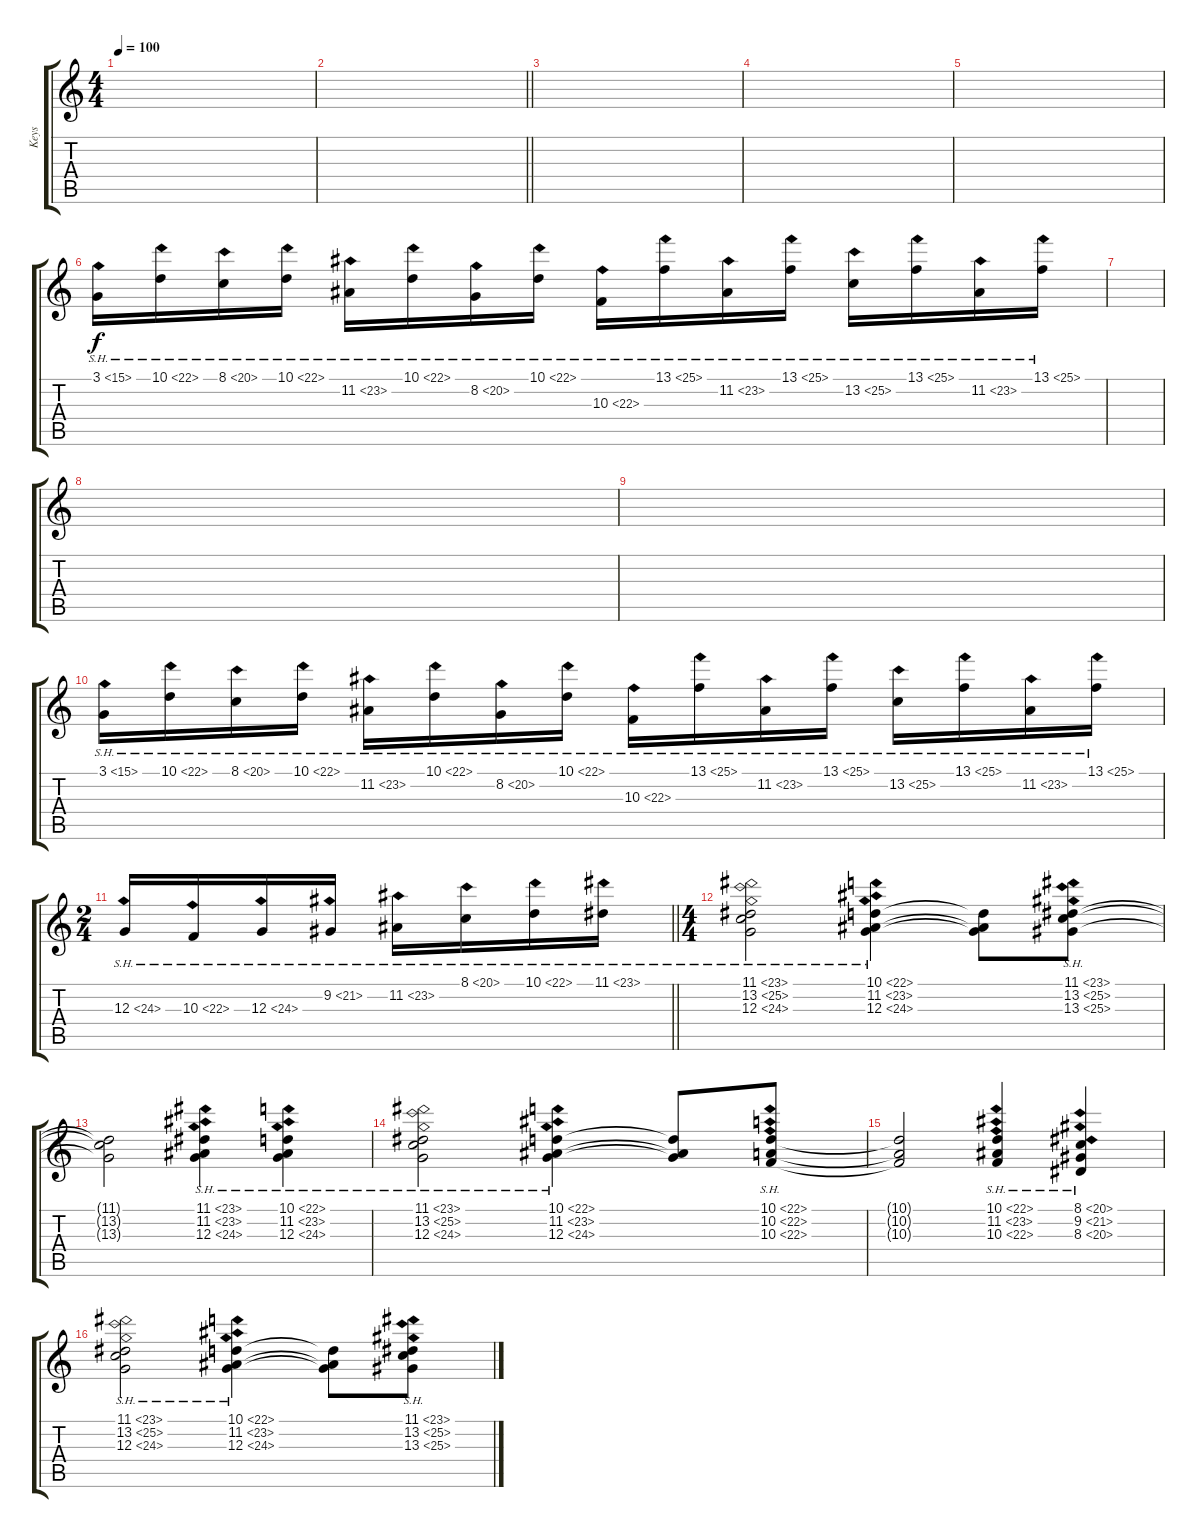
\track ("Keys" "Keys") {instrument stringensemble1}
\staff {score tabs}
\tuning (E4 B3 G3 D3 A2 E2) {hide}
\ts (4 4)
\tempo 100
\clef g2
\ks c
|
\barLineRight lightlight
|
|
|
|
3.1{sh 12}.16 10.1{sh 12}.16 8.1{sh 12}.16 10.1{sh 12}.16 11.2{sh 12}.16 10.1{sh 12}.16 8.2{sh 12}.16 10.1{sh 12}.16 10.3{sh 12}.16 13.1{sh 12}.16 11.2{sh 12}.16 13.1{sh 12}.16 13.2{sh 12}.16 13.1{sh 12}.16 11.2{sh 12}.16 13.1{sh 12}.16 |
|
|
|
3.1{sh 12}.16 10.1{sh 12}.16 8.1{sh 12}.16 10.1{sh 12}.16 11.2{sh 12}.16 10.1{sh 12}.16 8.2{sh 12}.16 10.1{sh 12}.16 10.3{sh 12}.16 13.1{sh 12}.16 11.2{sh 12}.16 13.1{sh 12}.16 13.2{sh 12}.16 13.1{sh 12}.16 11.2{sh 12}.16 13.1{sh 12}.16 |
\ts (2 4)
\barLineRight lightlight
12.3{sh 12}.16 10.3{sh 12}.16 12.3{sh 12}.16 9.2{sh 12}.16 11.2{sh 12}.16 8.1{sh 12}.16 10.1{sh 12}.16 11.1{sh 12}.16 |
\ts (4 4)
(11.1{sh 12} 13.2{sh 12} 12.3{sh 12}).2 (10.1{sh 12} 11.2{sh 12} 12.3{sh 12}).4 (10.1{t} 11.2{t} 12.3{t}).8 (11.1{sh 12} 13.2{sh 12} 13.3{sh 12}).8 |
(11.1{t} 13.2{t} 13.3{t}).2 (11.1{sh 12} 11.2{sh 12} 12.3{sh 12}).4 (10.1{sh 12} 11.2{sh 12} 12.3{sh 12}).4 |
(11.1{sh 12} 13.2{sh 12} 12.3{sh 12}).2 (10.1{sh 12} 11.2{sh 12} 12.3{sh 12}).4 (10.1{t} 11.2{t} 12.3{t}).8 (10.1{sh 12} 10.2{sh 12} 10.3{sh 12}).8 |
(10.1{t} 10.2{t} 10.3{t}).2 (10.1{sh 12} 11.2{sh 12} 10.3{sh 12}).4 (8.1{sh 12} 9.2{sh 12} 8.3{sh 12}).4 |
(11.1{sh 12} 13.2{sh 12} 12.3{sh 12}).2 (10.1{sh 12} 11.2{sh 12} 12.3{sh 12}).4 (10.1{t} 11.2{t} 12.3{t}).8 (11.1{sh 12} 13.2{sh 12} 13.3{sh 12}).8
